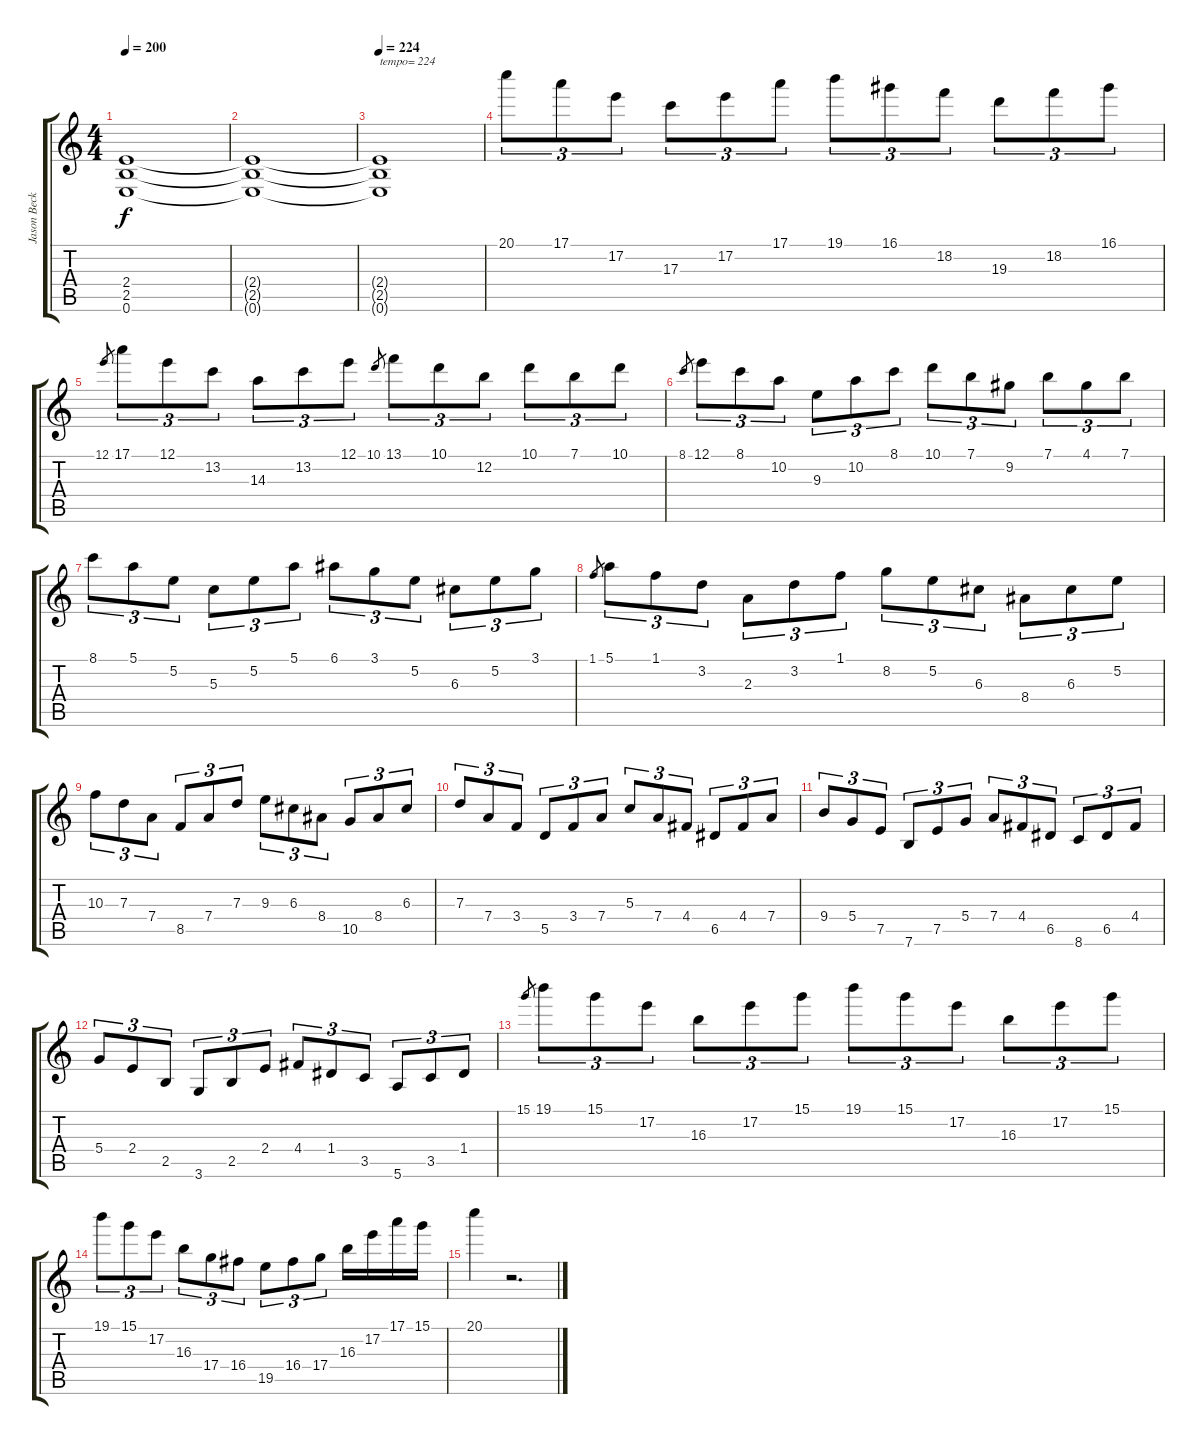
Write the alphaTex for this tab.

\track ("Jason Becker" "Jason Beck") {instrument distortionguitar}
\staff {score tabs}
\tuning (E4 B3 G3 D3 A2 E2) {hide}
\ts (4 4)
\tempo 200
\clef g2
\ks c
(2.4{t} 2.5{t} 0.6{t}).1{dy f} |
(2.4{t} 2.5{t} 0.6{t}).1 |
\tempo 224
(2.4{t} 2.5{t} 0.6{t}).1{txt "tempo= 224"} |
20.1.8{tu (3 2)} 17.1.8{tu (3 2)} 17.2.8{tu (3 2)} 17.3.8{tu (3 2)} 17.2.8{tu (3 2)} 17.1.8{tu (3 2)} 19.1.8{tu (3 2)} 16.1.8{tu (3 2)} 18.2.8{tu (3 2)} 19.3.8{tu (3 2)} 18.2.8{tu (3 2)} 16.1.8{tu (3 2)} |
12.1.8{gr} 17.1.8{tu (3 2)} 12.1.8{tu (3 2)} 13.2.8{tu (3 2)} 14.3.8{tu (3 2)} 13.2.8{tu (3 2)} 12.1.8{tu (3 2)} 10.1.8{gr} 13.1.8{tu (3 2)} 10.1.8{tu (3 2)} 12.2.8{tu (3 2)} 10.1.8{tu (3 2)} 7.1.8{tu (3 2)} 10.1.8{tu (3 2)} |
8.1.8{gr} 12.1.8{tu (3 2)} 8.1.8{tu (3 2)} 10.2.8{tu (3 2)} 9.3.8{tu (3 2)} 10.2.8{tu (3 2)} 8.1.8{tu (3 2)} 10.1.8{tu (3 2)} 7.1.8{tu (3 2)} 9.2.8{tu (3 2)} 7.1.8{tu (3 2)} 4.1.8{tu (3 2)} 7.1.8{tu (3 2)} |
8.1.8{tu (3 2)} 5.1.8{tu (3 2)} 5.2.8{tu (3 2)} 5.3.8{tu (3 2)} 5.2.8{tu (3 2)} 5.1.8{tu (3 2)} 6.1.8{tu (3 2)} 3.1.8{tu (3 2)} 5.2.8{tu (3 2)} 6.3.8{tu (3 2)} 5.2.8{tu (3 2)} 3.1.8{tu (3 2)} |
1.1.8{gr} 5.1.8{tu (3 2)} 1.1.8{tu (3 2)} 3.2.8{tu (3 2)} 2.3.8{tu (3 2)} 3.2.8{tu (3 2)} 1.1.8{tu (3 2)} 8.2.8{tu (3 2)} 5.2.8{tu (3 2)} 6.3.8{tu (3 2)} 8.4.8{tu (3 2)} 6.3.8{tu (3 2)} 5.2.8{tu (3 2)} |
10.3.8{tu (3 2)} 7.3.8{tu (3 2)} 7.4.8{tu (3 2)} 8.5.8{tu (3 2)} 7.4.8{tu (3 2)} 7.3.8{tu (3 2)} 9.3.8{tu (3 2)} 6.3.8{tu (3 2)} 8.4.8{tu (3 2)} 10.5.8{tu (3 2)} 8.4.8{tu (3 2)} 6.3.8{tu (3 2)} |
7.3.8{tu (3 2)} 7.4.8{tu (3 2)} 3.4.8{tu (3 2)} 5.5.8{tu (3 2)} 3.4.8{tu (3 2)} 7.4.8{tu (3 2)} 5.3.8{tu (3 2)} 7.4.8{tu (3 2)} 4.4.8{tu (3 2)} 6.5.8{tu (3 2)} 4.4.8{tu (3 2)} 7.4.8{tu (3 2)} |
9.4.8{tu (3 2)} 5.4.8{tu (3 2)} 7.5.8{tu (3 2)} 7.6.8{tu (3 2)} 7.5.8{tu (3 2)} 5.4.8{tu (3 2)} 7.4.8{tu (3 2)} 4.4.8{tu (3 2)} 6.5.8{tu (3 2)} 8.6.8{tu (3 2)} 6.5.8{tu (3 2)} 4.4.8{tu (3 2)} |
5.4.8{tu (3 2)} 2.4.8{tu (3 2)} 2.5.8{tu (3 2)} 3.6.8{tu (3 2)} 2.5.8{tu (3 2)} 2.4.8{tu (3 2)} 4.4.8{tu (3 2)} 1.4.8{tu (3 2)} 3.5.8{tu (3 2)} 5.6.8{tu (3 2)} 3.5.8{tu (3 2)} 1.4.8{tu (3 2)} |
15.1.8{gr} 19.1.8{tu (3 2)} 15.1.8{tu (3 2)} 17.2.8{tu (3 2)} 16.3.8{tu (3 2)} 17.2.8{tu (3 2)} 15.1.8{tu (3 2)} 19.1.8{tu (3 2)} 15.1.8{tu (3 2)} 17.2.8{tu (3 2)} 16.3.8{tu (3 2)} 17.2.8{tu (3 2)} 15.1.8{tu (3 2)} |
19.1.8{tu (3 2)} 15.1.8{tu (3 2)} 17.2.8{tu (3 2)} 16.3.8{tu (3 2)} 17.4.8{tu (3 2)} 16.4.8{tu (3 2)} 19.5.8{tu (3 2)} 16.4.8{tu (3 2)} 17.4.8{tu (3 2)} 16.3.16 17.2.16 17.1.16 15.1.16 |
20.1.4 r.2{d}
